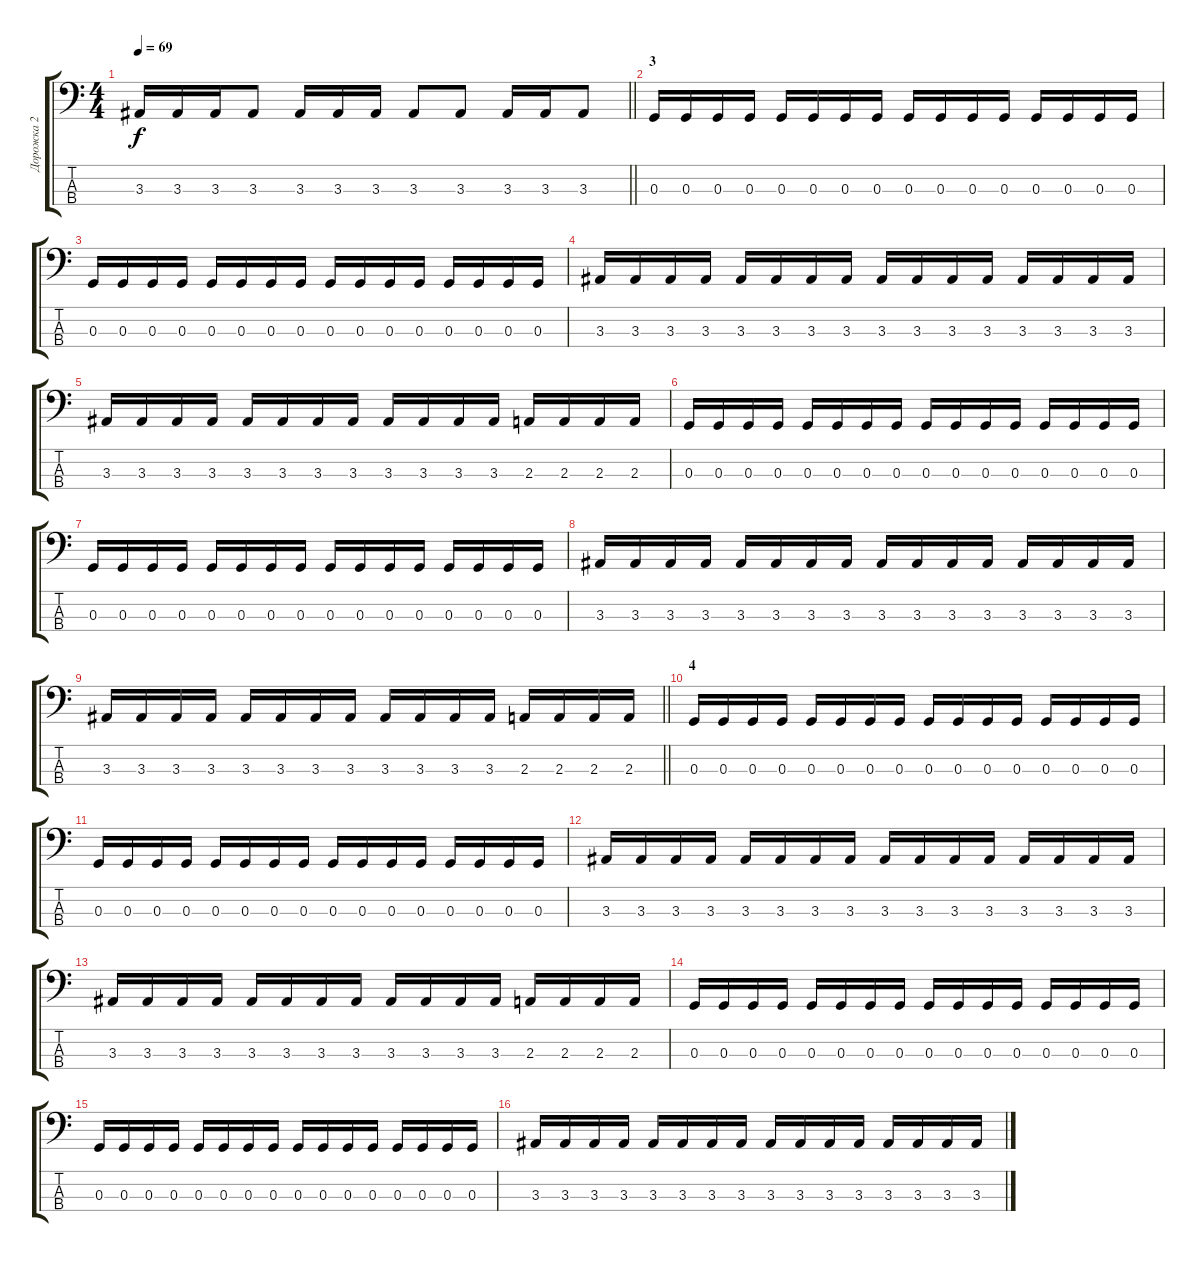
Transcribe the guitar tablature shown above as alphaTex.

\track ("Дорожка 2" "Дорожка 2") {instrument electricbassfinger}
\staff {score tabs}
\tuning (F2 C2 G1 C1) {hide}
\ts (4 4)
\tempo 69
\clef f4
\barLineRight lightlight
\ks c
3.3.16{dy f} 3.3.16 3.3.16 3.3.8 3.3.16 3.3.16 3.3.16 3.3.8 3.3.8 3.3.16 3.3.16 3.3.8 |
\section ("" "3")
0.3.16 0.3.16 0.3.16 0.3.16 0.3.16 0.3.16 0.3.16 0.3.16 0.3.16 0.3.16 0.3.16 0.3.16 0.3.16 0.3.16 0.3.16 0.3.16 |
0.3.16 0.3.16 0.3.16 0.3.16 0.3.16 0.3.16 0.3.16 0.3.16 0.3.16 0.3.16 0.3.16 0.3.16 0.3.16 0.3.16 0.3.16 0.3.16 |
3.3.16 3.3.16 3.3.16 3.3.16 3.3.16 3.3.16 3.3.16 3.3.16 3.3.16 3.3.16 3.3.16 3.3.16 3.3.16 3.3.16 3.3.16 3.3.16 |
3.3.16 3.3.16 3.3.16 3.3.16 3.3.16 3.3.16 3.3.16 3.3.16 3.3.16 3.3.16 3.3.16 3.3.16 2.3.16 2.3.16 2.3.16 2.3.16 |
0.3.16 0.3.16 0.3.16 0.3.16 0.3.16 0.3.16 0.3.16 0.3.16 0.3.16 0.3.16 0.3.16 0.3.16 0.3.16 0.3.16 0.3.16 0.3.16 |
0.3.16 0.3.16 0.3.16 0.3.16 0.3.16 0.3.16 0.3.16 0.3.16 0.3.16 0.3.16 0.3.16 0.3.16 0.3.16 0.3.16 0.3.16 0.3.16 |
3.3.16 3.3.16 3.3.16 3.3.16 3.3.16 3.3.16 3.3.16 3.3.16 3.3.16 3.3.16 3.3.16 3.3.16 3.3.16 3.3.16 3.3.16 3.3.16 |
\barLineRight lightlight
3.3.16 3.3.16 3.3.16 3.3.16 3.3.16 3.3.16 3.3.16 3.3.16 3.3.16 3.3.16 3.3.16 3.3.16 2.3.16 2.3.16 2.3.16 2.3.16 |
\section ("" "4")
0.3.16 0.3.16 0.3.16 0.3.16 0.3.16 0.3.16 0.3.16 0.3.16 0.3.16 0.3.16 0.3.16 0.3.16 0.3.16 0.3.16 0.3.16 0.3.16 |
0.3.16 0.3.16 0.3.16 0.3.16 0.3.16 0.3.16 0.3.16 0.3.16 0.3.16 0.3.16 0.3.16 0.3.16 0.3.16 0.3.16 0.3.16 0.3.16 |
3.3.16 3.3.16 3.3.16 3.3.16 3.3.16 3.3.16 3.3.16 3.3.16 3.3.16 3.3.16 3.3.16 3.3.16 3.3.16 3.3.16 3.3.16 3.3.16 |
3.3.16 3.3.16 3.3.16 3.3.16 3.3.16 3.3.16 3.3.16 3.3.16 3.3.16 3.3.16 3.3.16 3.3.16 2.3.16 2.3.16 2.3.16 2.3.16 |
0.3.16 0.3.16 0.3.16 0.3.16 0.3.16 0.3.16 0.3.16 0.3.16 0.3.16 0.3.16 0.3.16 0.3.16 0.3.16 0.3.16 0.3.16 0.3.16 |
0.3.16 0.3.16 0.3.16 0.3.16 0.3.16 0.3.16 0.3.16 0.3.16 0.3.16 0.3.16 0.3.16 0.3.16 0.3.16 0.3.16 0.3.16 0.3.16 |
3.3.16 3.3.16 3.3.16 3.3.16 3.3.16 3.3.16 3.3.16 3.3.16 3.3.16 3.3.16 3.3.16 3.3.16 3.3.16 3.3.16 3.3.16 3.3.16
